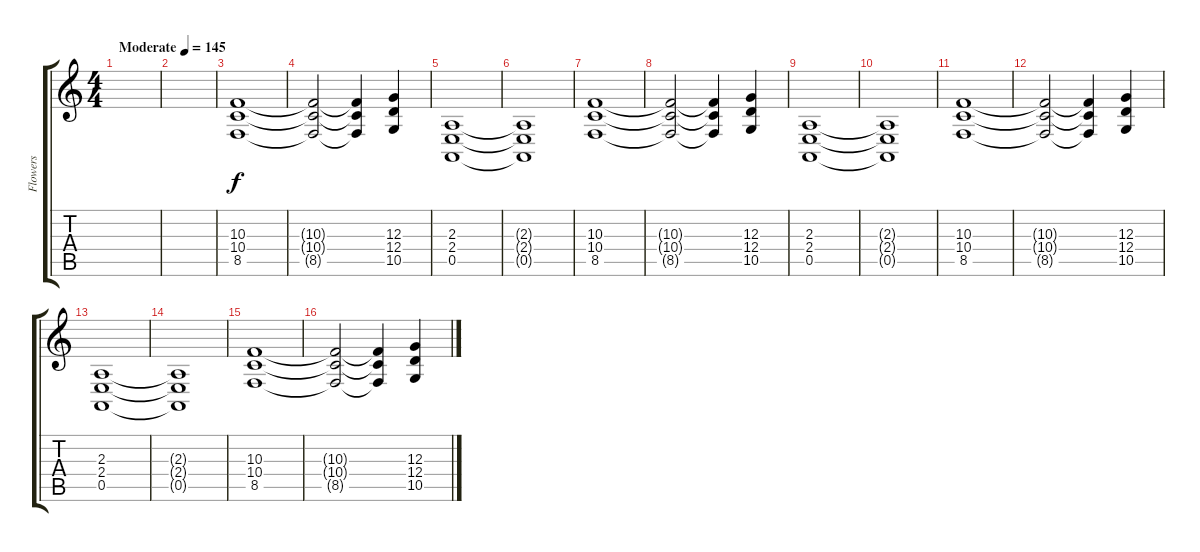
\track ("Flowers" "Flowers") {instrument pad8sweep}
\staff {score tabs}
\tuning (E4 B3 G3 D3 A2 E2) {hide}
\ts (4 4)
\tempo (145 "Moderate")
\clef g2
\ks c
|
|
(10.3 10.4 8.5).1 |
(10.3{t} 10.4{t} 8.5{t}).2 (10.3{t} 10.4{t} 8.5{t}).4 (12.3 12.4 10.5).4 |
(2.3 2.4 0.5).1 |
(2.3{t} 2.4{t} 0.5{t}).1 |
(10.3 10.4 8.5).1 |
(10.3{t} 10.4{t} 8.5{t}).2 (10.3{t} 10.4{t} 8.5{t}).4 (12.3 12.4 10.5).4 |
(2.3 2.4 0.5).1 |
(2.3{t} 2.4{t} 0.5{t}).1 |
(10.3 10.4 8.5).1 |
(10.3{t} 10.4{t} 8.5{t}).2 (10.3{t} 10.4{t} 8.5{t}).4 (12.3 12.4 10.5).4 |
(2.3 2.4 0.5).1 |
(2.3{t} 2.4{t} 0.5{t}).1 |
(10.3 10.4 8.5).1 |
(10.3{t} 10.4{t} 8.5{t}).2 (10.3{t} 10.4{t} 8.5{t}).4 (12.3 12.4 10.5).4
